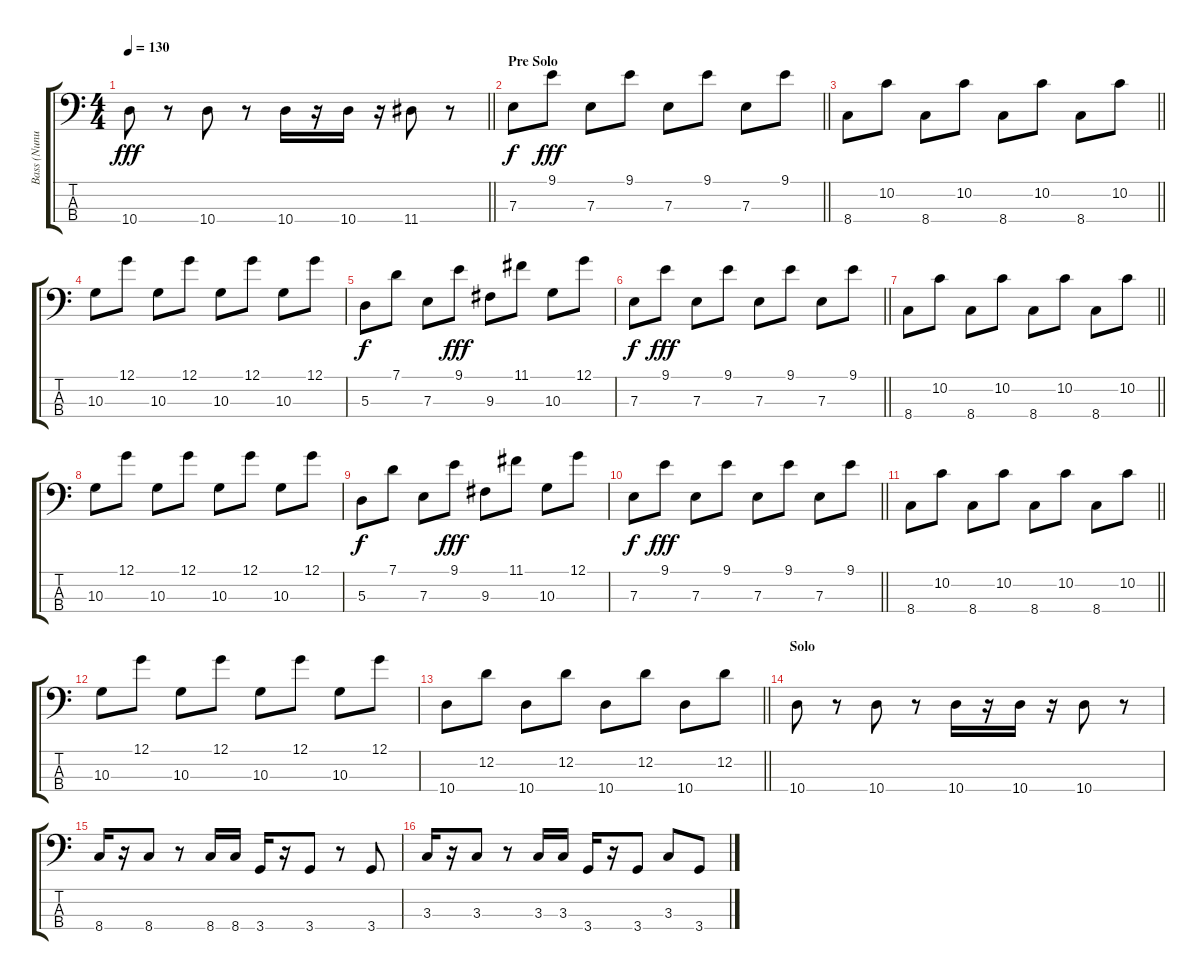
\track ("Bass (Nunu)" "Bass (Nunu") {instrument electricbassfinger}
\staff {score tabs}
\tuning (G2 D2 A1 E1) {hide}
\ts (4 4)
\tempo 130
\clef f4
\barLineRight lightlight
\ks c
10.4.8{dy fff} r.8 10.4.8 r.8 10.4.16 r.16 10.4.16 r.16 11.4.8 r.8 |
\section ("" "Pre Solo")
\barLineRight lightlight
7.3.8{dy f} 9.1.8{dy fff} 7.3.8 9.1.8 7.3.8 9.1.8 7.3.8 9.1.8 |
\barLineRight lightlight
8.4.8 10.2.8 8.4.8 10.2.8 8.4.8 10.2.8 8.4.8 10.2.8 |
10.3.8 12.1.8 10.3.8 12.1.8 10.3.8 12.1.8 10.3.8 12.1.8 |
5.3.8{dy f} 7.1.8 7.3.8 9.1.8{dy fff} 9.3.8 11.1.8 10.3.8 12.1.8 |
\barLineRight lightlight
7.3.8{dy f} 9.1.8{dy fff} 7.3.8 9.1.8 7.3.8 9.1.8 7.3.8 9.1.8 |
\barLineRight lightlight
8.4.8 10.2.8 8.4.8 10.2.8 8.4.8 10.2.8 8.4.8 10.2.8 |
10.3.8 12.1.8 10.3.8 12.1.8 10.3.8 12.1.8 10.3.8 12.1.8 |
5.3.8{dy f} 7.1.8 7.3.8 9.1.8{dy fff} 9.3.8 11.1.8 10.3.8 12.1.8 |
\barLineRight lightlight
7.3.8{dy f} 9.1.8{dy fff} 7.3.8 9.1.8 7.3.8 9.1.8 7.3.8 9.1.8 |
\barLineRight lightlight
8.4.8 10.2.8 8.4.8 10.2.8 8.4.8 10.2.8 8.4.8 10.2.8 |
10.3.8 12.1.8 10.3.8 12.1.8 10.3.8 12.1.8 10.3.8 12.1.8 |
\barLineRight lightlight
10.4.8 12.2.8 10.4.8 12.2.8 10.4.8 12.2.8 10.4.8 12.2.8 |
\section ("" "Solo")
10.4.8 r.8 10.4.8 r.8 10.4.16 r.16 10.4.16 r.16 10.4.8 r.8 |
8.4.16 r.16 8.4.8 r.8 8.4.16 8.4.16 3.4.16 r.16 3.4.8 r.8 3.4.8 |
3.3.16 r.16 3.3.8 r.8 3.3.16 3.3.16 3.4.16 r.16 3.4.8 3.3.8 3.4.8
